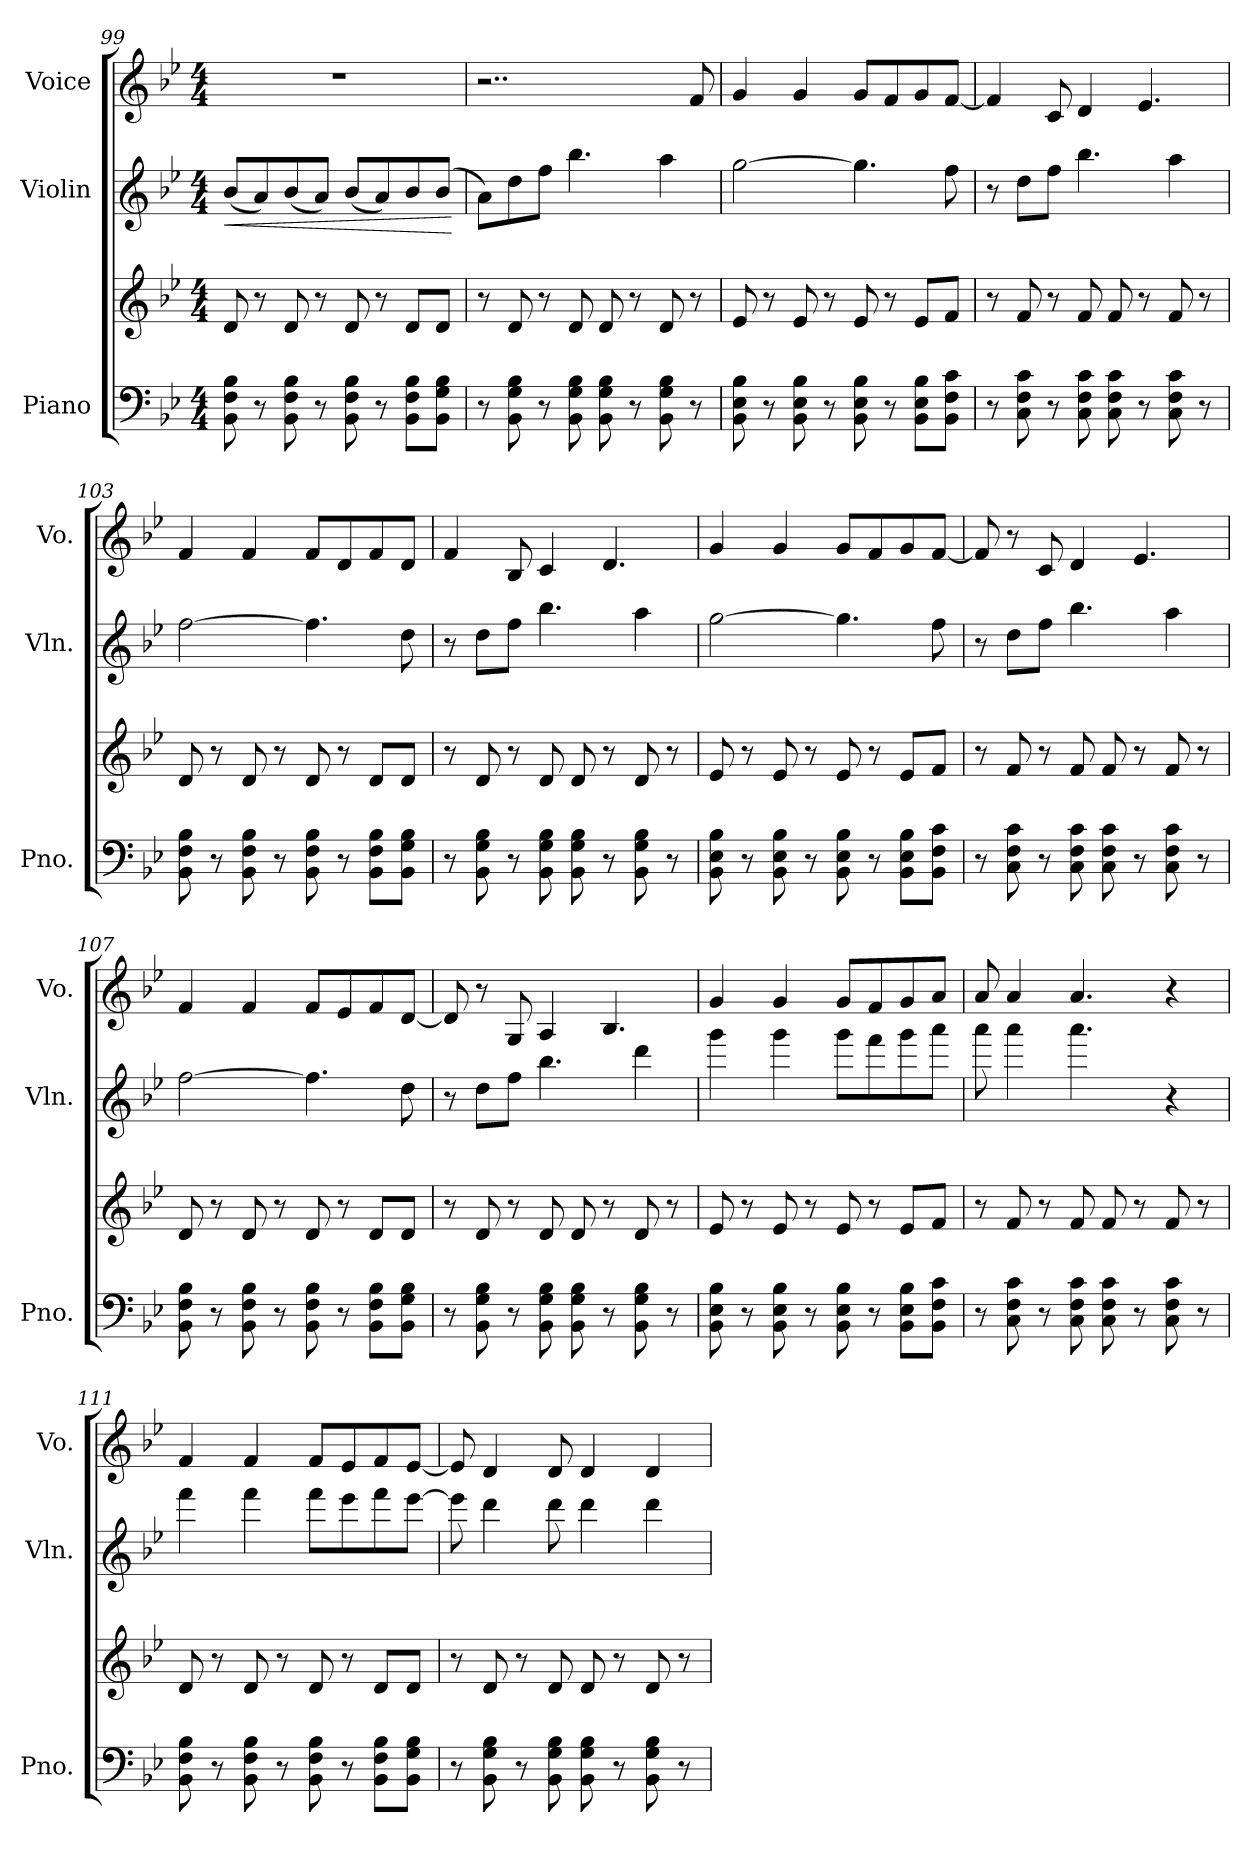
**kern	**kern	**kern	**dynam	**kern
*part3	*part3	*part2	*part2	*part1
*staff4	*staff3	*staff2	*staff2	*staff1
*I"Piano	*	*I"Violin	*	*I"Voice
*I'Pno.	*	*I'Vln.	*	*I'Vo.
*clefF4	*clefG2	*clefG2	*	*clefG2
*k[b-e-]	*k[b-e-]	*k[b-e-]	*	*k[b-e-]
*M4/4	*M4/4	*M4/4	*	*M4/4
=99	=99	=99	=99	=99
!	!	!	!LO:HP:b	!
8BB-\ 8F\ 8B-\	8d/	(<8b-/L	<	1r
8r	8r	8a/)	.	.
8BB-\ 8F\ 8B-\	8d/	(<8b-/	.	.
8r	8r	8a/J)	.	.
8BB-\ 8F\ 8B-\	8d/	(<8b-/L	.	.
8r	8r	8a/)	.	.
8BB-\ 8F\ 8B-\L	8d/L	8b-/	.	.
8BB-\ 8G\ 8B-\J	8d/J	(<8b-/J	.	.
.	.	.	[	.
!!LO:LB:g=z
=100	=100	=100	=100	=100
8r	8r	8a\L)	.	2..r
8BB-\ 8G\ 8B-\	8d/	8dd\	.	.
8r	8r	8ff\J	.	.
8BB-\ 8G\ 8B-\	8d/	4.bb-\	.	.
8BB-\ 8G\ 8B-\	8d/	.	.	.
8r	8r	.	.	.
8BB-\ 8G\ 8B-\	8d/	4aa\	.	.
8r	8r	.	.	8f/
=101	=101	=101	=101	=101
8BB-\ 8E-\ 8B-\	8e-/	[2gg\	.	4g/
8r	8r	.	.	.
8BB-\ 8E-\ 8B-\	8e-/	.	.	4g/
8r	8r	.	.	.
8BB-\ 8E-\ 8B-\	8e-/	4.gg\]	.	8g/L
8r	8r	.	.	8f/
8BB-\ 8E-\ 8B-\L	8e-/L	.	.	8g/
8BB-\ 8F\ 8c\J	8f/J	8ff\	.	[8f/J
=102	=102	=102	=102	=102
8r	8r	8r	.	4f/]
8C\ 8F\ 8c\	8f/	8dd\L	.	.
8r	8r	8ff\J	.	8c/
8C\ 8F\ 8c\	8f/	4.bb-\	.	4d/
8C\ 8F\ 8c\	8f/	.	.	.
8r	8r	.	.	4.e-/
8C\ 8F\ 8c\	8f/	4aa\	.	.
8r	8r	.	.	.
=103	=103	=103	=103	=103
8BB-\ 8F\ 8B-\	8d/	[2ff\	.	4f/
8r	8r	.	.	.
8BB-\ 8F\ 8B-\	8d/	.	.	4f/
8r	8r	.	.	.
8BB-\ 8F\ 8B-\	8d/	4.ff\]	.	8f/L
8r	8r	.	.	8d/
8BB-\ 8F\ 8B-\L	8d/L	.	.	8f/
8BB-\ 8G\ 8B-\J	8d/J	8dd\	.	8d/J
=104	=104	=104	=104	=104
8r	8r	8r	.	4f/
8BB-\ 8G\ 8B-\	8d/	8dd\L	.	.
8r	8r	8ff\J	.	8B-/
8BB-\ 8G\ 8B-\	8d/	4.bb-\	.	4c/
8BB-\ 8G\ 8B-\	8d/	.	.	.
8r	8r	.	.	4.d/
8BB-\ 8G\ 8B-\	8d/	4aa\	.	.
8r	8r	.	.	.
!!LO:PB:g=z
=105	=105	=105	=105	=105
8BB-\ 8E-\ 8B-\	8e-/	[2gg\	.	4g/
8r	8r	.	.	.
8BB-\ 8E-\ 8B-\	8e-/	.	.	4g/
8r	8r	.	.	.
8BB-\ 8E-\ 8B-\	8e-/	4.gg\]	.	8g/L
8r	8r	.	.	8f/
8BB-\ 8E-\ 8B-\L	8e-/L	.	.	8g/
8BB-\ 8F\ 8c\J	8f/J	8ff\	.	[8f/J
=106	=106	=106	=106	=106
8r	8r	8r	.	8f/]
8C\ 8F\ 8c\	8f/	8dd\L	.	8r
8r	8r	8ff\J	.	8c/
8C\ 8F\ 8c\	8f/	4.bb-\	.	4d/
8C\ 8F\ 8c\	8f/	.	.	.
8r	8r	.	.	4.e-/
8C\ 8F\ 8c\	8f/	4aa\	.	.
8r	8r	.	.	.
=107	=107	=107	=107	=107
8BB-\ 8F\ 8B-\	8d/	[2ff\	.	4f/
8r	8r	.	.	.
8BB-\ 8F\ 8B-\	8d/	.	.	4f/
8r	8r	.	.	.
8BB-\ 8F\ 8B-\	8d/	4.ff\]	.	8f/L
8r	8r	.	.	8e-/
8BB-\ 8F\ 8B-\L	8d/L	.	.	8f/
8BB-\ 8G\ 8B-\J	8d/J	8dd\	.	[8d/J
=108	=108	=108	=108	=108
8r	8r	8r	.	8d/]
8BB-\ 8G\ 8B-\	8d/	8dd\L	.	8r
8r	8r	8ff\J	.	8G/
8BB-\ 8G\ 8B-\	8d/	4.bb-\	.	4A/
8BB-\ 8G\ 8B-\	8d/	.	.	.
8r	8r	.	.	4.B-/
8BB-\ 8G\ 8B-\	8d/	4ddd\	.	.
8r	8r	.	.	.
!!LO:LB:g=z
=109	=109	=109	=109	=109
8BB-\ 8E-\ 8B-\	8e-/	4ggg\	.	4g/
8r	8r	.	.	.
8BB-\ 8E-\ 8B-\	8e-/	4ggg\	.	4g/
8r	8r	.	.	.
8BB-\ 8E-\ 8B-\	8e-/	8ggg\L	.	8g/L
8r	8r	8fff\	.	8f/
8BB-\ 8E-\ 8B-\L	8e-/L	8ggg\	.	8g/
8BB-\ 8F\ 8c\J	8f/J	8aaa\J	.	8a/J
=110	=110	=110	=110	=110
8r	8r	8aaa\	.	8a/
8C\ 8F\ 8c\	8f/	4aaa\	.	4a/
8r	8r	.	.	.
8C\ 8F\ 8c\	8f/	4.aaa\	.	4.a/
8C\ 8F\ 8c\	8f/	.	.	.
8r	8r	.	.	.
8C\ 8F\ 8c\	8f/	4r	.	4r
8r	8r	.	.	.
=111	=111	=111	=111	=111
8BB-\ 8F\ 8B-\	8d/	4fff\	.	4f/
8r	8r	.	.	.
8BB-\ 8F\ 8B-\	8d/	4fff\	.	4f/
8r	8r	.	.	.
8BB-\ 8F\ 8B-\	8d/	8fff\L	.	8f/L
8r	8r	8eee-\	.	8e-/
8BB-\ 8F\ 8B-\L	8d/L	8fff\	.	8f/
8BB-\ 8G\ 8B-\J	8d/J	[8eee-\J	.	[8e-/J
=112	=112	=112	=112	=112
8r	8r	8eee-\]	.	8e-/]
8BB-\ 8G\ 8B-\	8d/	4ddd\	.	4d/
8r	8r	.	.	.
8BB-\ 8G\ 8B-\	8d/	8ddd\	.	8d/
8BB-\ 8G\ 8B-\	8d/	4ddd\	.	4d/
8r	8r	.	.	.
8BB-\ 8G\ 8B-\	8d/	4ddd\	.	4d/
8r	8r	.	.	.
=	=	=	=	=
*-	*-	*-	*-	*-
